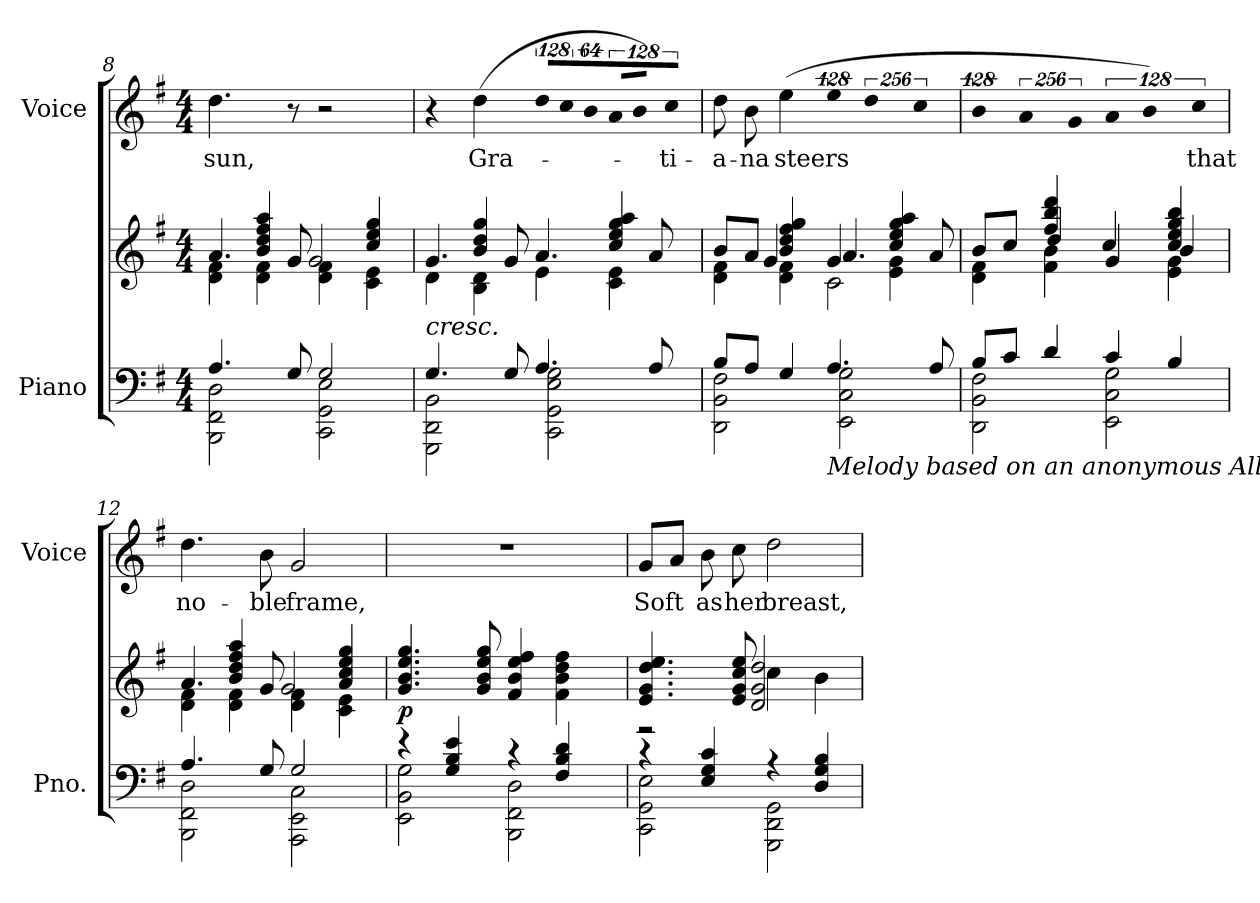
**kern	**kern	**dynam	**kern	**text
*part2	*part2	*part2	*part1	*part1
*staff3	*staff2	*staff2/3	*staff1	*staff1
*I"Piano	*	*	*I"Voice	*
*I'Pno.	*	*	*I'Voice	*
*clefF4	*clefG2	*	*clefG2	*
*k[f#]	*k[f#]	*	*k[f#]	*
*G:	*G:	*	*G:	*
*M4/4	*M4/4	*	*M4/4	*
=8	=8	=8	=8	=8
*^	*^	*	*	*
*	*	*	*^	*	*	*
!	!	!	!	!	!	!	!LO:LY:b:color=#000000
4.Ai/	2BBBi\ 2FF#i 2Di	4ryy	4di\ 4f#i	4.ai/	.	4.ddi\	sun,
.	.	4bi/ 4ddi 4ff#i 4aai	4di\ 4f#i	.	.	.	.
8Gi/	.	.	.	8gi/	.	8r	.
2Gi/	2CCi\ 2GGi 2Ei	4ryy	4di\ 4f#i	2gi/	.	2r	.
.	.	4cci/ 4eei 4ggi	4ci\ 4ei	.	.	.	.
=9	=9	=9	=9	=9	=9	=9	=9
!LO:TX:a:i:t=cresc.	!	!	!	!	!	!	!
4.Gi/	2GGGi\ 2DDi 2BBi	4ryy	4di\	4.gi/	.	4r	.
!	!	!	!	!	!	!	!LO:LY:b:color=#000000
.	.	4bi/ 4ddi 4ggi	4Bi\ 4di	.	.	(4ddi\	Gra-
8Gi/	.	.	.	8gi/	.	.	.
!	!	!	!	!	!	!LO:N:vis=8	!
4.Ai/	2CCi\ 2GGi 2Ei 2Gi	4ryy	4ei\	4.ai/	.	1024%85ddi/L	.
!	!	!	!	!	!	!LO:N:vis=8	!
.	.	.	.	.	.	1024%85cci/	.
!	!	!	!	!	!	!LO:N:vis=8	!
.	.	.	.	.	.	512%43bi/J	.
!	!	!	!	!	!	!LO:N:vis=8	!
.	.	4cci/ 4eei 4ggi 4aai	4ci\ 4ei	.	.	1024%85ai/L	.
!	!	!	!	!	!	!LO:N:vis=8	!
.	.	.	.	.	.	1024%85bi/J)	.
8Ai/	.	.	.	8ai/	.	.	.
!	!	!	!	!	!	!LO:N:vis=8	!
!	!	!	!	!	!	!	!LO:LY:b:color=#000000
.	.	.	.	.	.	512%43cci/	-ti-
!!LO:LB:g=z
=10	=10	=10	=10	=10	=10	=10	=10
*	*	*	*	*^	*	*	*
!	!	!	!	!	!	!	!	!LO:LY:b:color=#000000
8Bi/L	2DDi\ 2BBi 2F#i	4ryy	4di\ 4f#i	8bi/L	2ryy	.	8ddi\	-a-
!	!	!	!	!	!	!	!	!LO:LY:b:color=#000000
8Ai/J	.	.	.	8ai/J	.	.	8bi\	-na
!	!	!	!	!	!	!	!	!LO:LY:b:color=#000000
4Gi/	.	4bi/ 4ddi 4ff#i 4ggi	4di\ 4f#i	4gi/	.	.	(4eei\	steers
!LO:TX:b:i:t=Melody based on an anonymous Allmayne in Elizabeth Rogers' Virginal Book (17th Century)	!	!	!	!	!	!	!	!
!	!	!	!	!	!	!	!LO:N:vis=4	!
4.Ai/	2EEi\ 2Ci 2Gi	4gi/	4ryy	2ci\	4.ai/	.	512%85eei\	.
!	!	!	!	!	!	!	!LO:N:vis=4	!
.	.	.	.	.	.	.	1024%171ddi\	.
.	.	4cci/ 4eei 4ggi 4aai	4ei\ 4gi	.	.	.	.	.
!	!	!	!	!	!	!	!LO:N:vis=4	!
.	.	.	.	.	.	.	1024%171cci\	.
8Ai/	.	.	.	.	8ai/	.	.	.
=11	=11	=11	=11	=11	=11	=11	=11	=11
!	!	!	!	!	!	!	!LO:N:vis=4	!
*	*	*	*	*v	*v	*	*	*
8Bi/L	2DDi\ 2BBi 2F#i	4ryy	4di\ 4f#i	8bi/L	.	512%85bi/	.
8ci/J	.	.	.	8cci/J	.	.	.
!	!	!	!	!	!	!LO:N:vis=4	!
.	.	.	.	.	.	1024%171ai/	.
4di/	.	4ff#i/ 4bbi 4dddi	4f#i\ 4bi	4ddi/	.	.	.
!	!	!	!	!	!	!LO:N:vis=4	!
.	.	.	.	.	.	1024%171gi/	.
!	!	!	!	!	!	!LO:N:vis=4	!
4ci/	2EEi\ 2Ci 2Gi	4ryy	4gi/	4cci/	.	512%85ai\	.
!	!	!	!	!	!	!LO:N:vis=4	!
.	.	.	.	.	.	1024%171bi\)	.
4Bi/	.	4cci/ 4eei 4ggi 4bbi	4ei\ 4gi	4bi/	.	.	.
!	!	!	!	!	!	!LO:N:vis=4	!
!	!	!	!	!	!	!	!LO:LY:b:color=#000000
.	.	.	.	.	.	1024%171cci\	that
=12	=12	=12	=12	=12	=12	=12	=12
!	!	!	!	!	!	!	!LO:LY:b:color=#000000
4.Ai/	2BBBi\ 2FF#i 2Di	4ryy	4di\ 4f#i	4.ai/	.	4.ddi\	no-
.	.	4bi/ 4ddi 4ff#i 4aai	4di\ 4f#i	.	.	.	.
!	!	!	!	!	!	!	!LO:LY:b:color=#000000
8Gi/	.	.	.	8gi/	.	8bi\	-ble
!	!	!	!	!	!	!	!LO:LY:b:color=#000000
2Gi/	2AAAi\ 2EEi 2Ci	4ryy	4di\ 4f#i	2gi/	.	2gi/	frame,
.	.	4ai/ 4cci 4eei 4ggi	4ci\ 4ei	.	.	.	.
*	*	*v	*v	*v	*	*	*
!!LO:PB:g=z
=13	=13	=13	=13	=13	=13
4r	2EEi\ 2BBi 2Gi	4.gi/ 4.bi 4.eei 4.ggi	p	1r	.
4Gi/ 4Bi 4ei	.	.	.	.	.
.	.	8gi/ 8bi 8eei 8ggi	.	.	.
4r	2BBBi\ 2FF#i 2Di	4f#i/ 4bi 4eei 4ff#i	.	.	.
4F#i/ 4Bi 4di	.	4f#i\ 4bi 4ddi 4ff#i	.	.	.
=14	=14	=14	=14	=14	=14
*	*	*^	*	*	*
!	!	!	!	!	!	!LO:LY:b:color=#000000
4r	2CCi\ 2GGi 2Ei	4.ei/ 4.gi 4.ddi 4.eei	2r	.	8gi/L	Soft
.	.	.	.	.	8ai/J	.
!	!	!	!	!	!	!LO:LY:b:color=#000000
4Ei/ 4Gi 4ci	.	.	.	.	8bi\	as
!	!	!	!	!	!	!LO:LY:b:color=#000000
.	.	8ei/ 8gi 8cci 8eei	.	.	8cci\	her
!	!	!	!	!	!	!LO:LY:b:color=#000000
4r	2GGGi\ 2DDi 2GGi	4cci\	2di/ 2gi 2ddi	.	2ddi\	breast,
4Di/ 4Gi 4Bi	.	4bi\	.	.	.	.
*v	*v	*	*	*	*	*
*	*v	*v	*	*	*
=	=	=	=	=
*-	*-	*-	*-	*-
